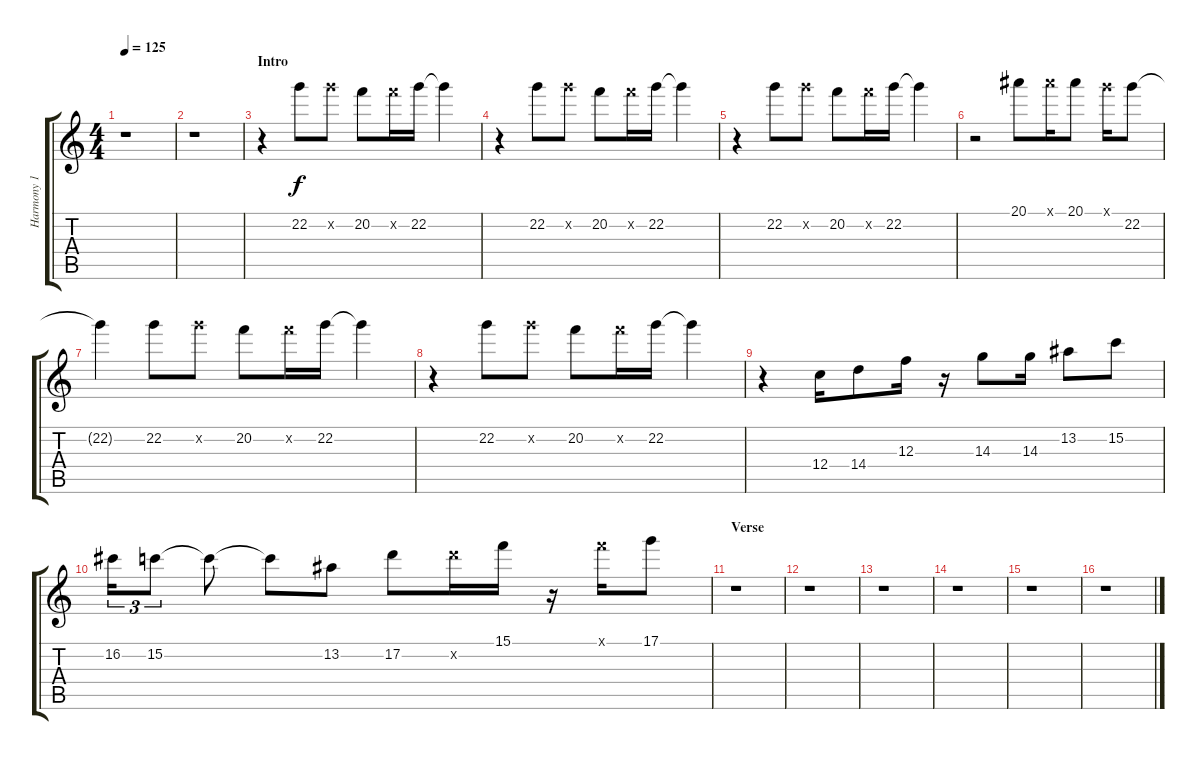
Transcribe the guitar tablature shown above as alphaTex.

\track ("Harmony 1" "Harmony 1") {instrument overdrivenguitar}
\staff {score tabs}
\tuning (D4 A3 F3 C3 G2 C2) {hide}
\ts (4 4)
\tempo 125
\clef g2
\ks aminor
r.1{dy f instrument overdrivenguitar} |
r.1 |
\section ("" "Intro")
r.4 22.2.8 22.2{x}.8 20.2.8 20.2{x}.16 22.2.16 22.2{t}.4 |
r.4 22.2.8 22.2{x}.8 20.2.8 20.2{x}.16 22.2.16 22.2{t}.4 |
r.4 22.2.8 22.2{x}.8 20.2.8 20.2{x}.16 22.2.16 22.2{t}.4 |
r.2 20.1.8 20.1{x}.16 20.1.8 17.1{x}.16 22.2.8 |
22.2{t}.4 22.2.8 22.2{x}.8 20.2.8 20.2{x}.16 22.2.16 22.2{t}.4 |
r.4 22.2.8 22.2{x}.8 20.2.8 20.2{x}.16 22.2.16 22.2{t}.4 |
r.4 12.4.16 14.4.8 12.3.16 r.16 14.3.8 14.3.16 13.2.8 15.2.8 |
16.2.16{tu (3 2)} 15.2.8{tu (3 2)} 15.2{t}.8 15.2{t}.8 13.2.8 17.2.8 17.2{x}.16 15.1.16 r.16 15.1{x}.16 17.1.8 |
\section ("" "Verse")
r.1 |
r.1 |
r.1 |
r.1 |
r.1 |
r.1
